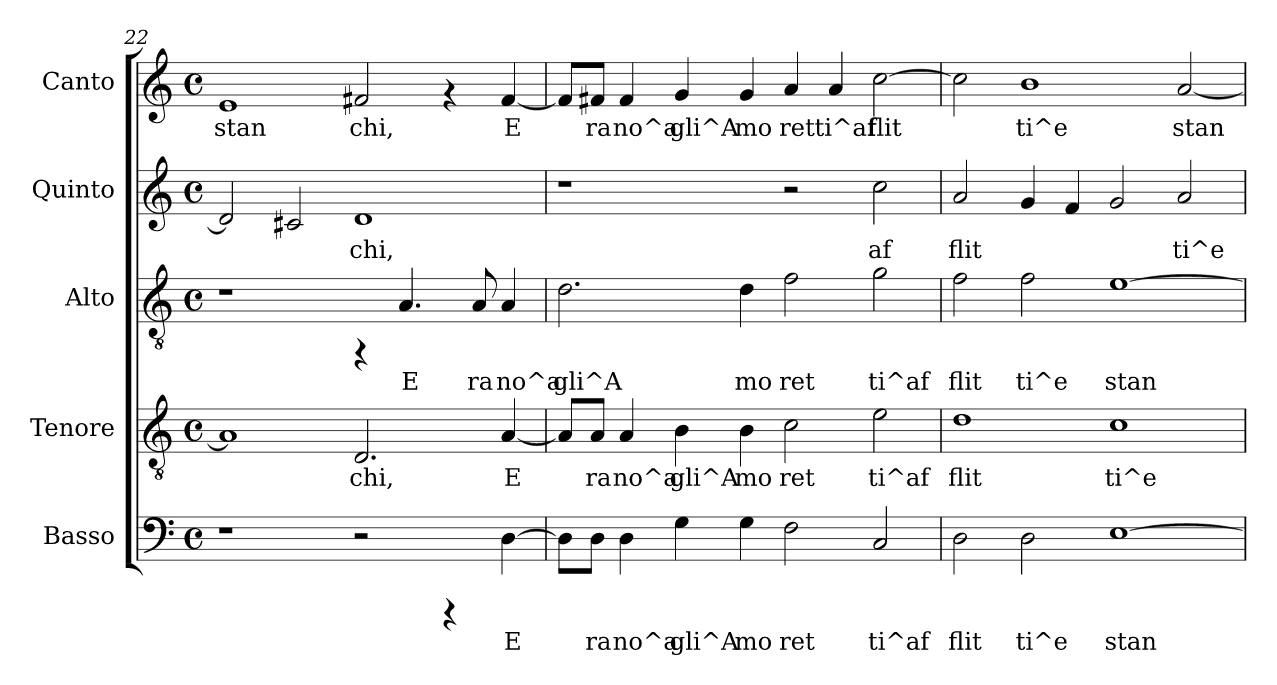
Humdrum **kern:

**kern	**text	**kern	**text	**kern	**text	**kern	**text	**kern	**text
*part5	*part5	*part4	*part4	*part3	*part3	*part2	*part2	*part1	*part1
*staff5	*staff5	*staff4	*staff4	*staff3	*staff3	*staff2	*staff2	*staff1	*staff1
*I"Basso	*	*I"Tenore	*	*I"Alto	*	*I"Quinto	*	*I"Canto	*
!!LO:LB:g=z
*clefF4	*	*clefGv2	*	*clefGv2	*	*clefG2	*	*clefG2	*
*k[]	*	*k[]	*	*k[]	*	*k[]	*	*k[]	*
*C:	*	*C:	*	*C:	*	*C:	*	*C:	*
*M4/4	*	*M4/4	*	*M4/4	*	*M4/4	*	*M4/4	*
*met(c)	*	*met(c)	*	*met(c)	*	*met(c)	*	*met(c)	*
=22	=22	=22	=22	=22	=22	=22	=22	=22	=22
!	!	!	!LO:LY:b:cj	!	!	!	!LO:LY:b:cj	!	!LO:LY:b:cj
1r	.	1A]	.	1r	.	2d/]	--	1e	stan
!	!	!	!	!	!	!	!LO:LY:b:cj	!	!
.	.	.	.	.	.	2c#/	--	.	.
!	!	!	!LO:LY:b:cj	!	!	!	!LO:LY:b:cj	!	!LO:LY:b:cj
2r	.	2.D/	chi,	4rFF	.	1d	-chi,	2f#X/	chi,
!	!	!	!	!	!LO:LY:b:cj	!	!	!	!
.	.	.	.	4.A/	E	.	.	.	.
4rCCC	.	.	.	.	.	.	.	4rf	.
!	!	!	!	!	!LO:LY:b:cj	!	!	!	!
.	.	.	.	8A/	ra	.	.	.	.
!	!LO:LY:b:cj	!	!LO:LY:b:cj	!	!LO:LY:b:cj	!	!	!	!LO:LY:b:cj
[>4D\	E	[<4A/	E	4A/	no^a	.	.	[<4f#/	E
=23	=23	=23	=23	=23	=23	=23	=23	=23	=23
!	!LO:LY:b:cj	!	!LO:LY:b:cj	!	!LO:LY:b:cj	!	!	!	!LO:LY:b:cj
8D\L]	.	8A/L]	.	2.d\	gli^A	1r	.	8f#/L]	.
!	!LO:LY:b:cj	!	!LO:LY:b:cj	!	!	!	!	!	!LO:LY:b:cj
8D\J	ra	8A/J	ra	.	.	.	.	8f#/J	ra
!	!LO:LY:b:cj	!	!LO:LY:b:cj	!	!	!	!	!	!LO:LY:b:cj
4D\	no^a	4A/	no^a	.	.	.	.	4f#/	no^a
!	!LO:LY:b:cj	!	!LO:LY:b:cj	!	!	!	!	!	!LO:LY:b:cj
4G\	gli^A	4B\	gli^A	.	.	.	.	4g/	gli^A
!	!LO:LY:b:cj	!	!LO:LY:b:cj	!	!LO:LY:b:cj	!	!	!	!LO:LY:b:cj
4G\	mo	4B\	mo	4d\	mo	.	.	4g/	mo
!	!LO:LY:b:cj	!	!LO:LY:b:cj	!	!LO:LY:b:cj	!	!	!	!LO:LY:b:cj
2F\	ret	2c\	ret	2f\	ret	2r	.	4a/	ret
!	!	!	!	!	!	!	!	!	!LO:LY:b:cj
.	.	.	.	.	.	.	.	4a/	ti^af
!	!LO:LY:b:cj	!	!LO:LY:b:cj	!	!LO:LY:b:cj	!	!LO:LY:b:cj	!	!LO:LY:b:cj
2C/	ti^af	2e\	ti^af	2g\	ti^af	2cc\	af	[>2cc\	flit
=24	=24	=24	=24	=24	=24	=24	=24	=24	=24
!	!LO:LY:b:cj	!	!LO:LY:b:cj	!	!LO:LY:b:cj	!	!LO:LY:b:cj	!	!LO:LY:b:cj
2D\	flit	1d	flit	2f\	flit	2a/	flit	2cc\]	.
!	!LO:LY:b:cj	!	!	!	!LO:LY:b:cj	!	!LO:LY:b:cj	!	!LO:LY:b:cj
2D\	ti^e	.	.	2f\	ti^e	4g/	.	1b	ti^e
!	!	!	!	!	!	!	!LO:LY:b:cj	!	!
.	.	.	.	.	.	4f/	.	.	.
!	!LO:LY:b:cj	!	!LO:LY:b:cj	!	!LO:LY:b:cj	!	!LO:LY:b:cj	!	!
[>1E	stan	1c	ti^e	[>1e	stan	2g/	.	.	.
!	!	!	!	!	!	!	!LO:LY:b:cj	!	!LO:LY:b:cj
.	.	.	.	.	.	2a/	ti^e	[<2a/	stan
=	=	=	=	=	=	=	=	=	=
*-	*-	*-	*-	*-	*-	*-	*-	*-	*-
